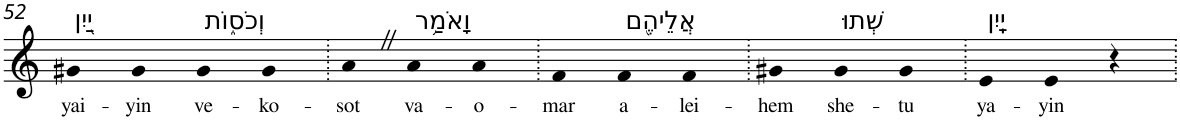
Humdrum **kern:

**kern	**text
*part1	*part1
*staff1	*staff1
*I"Piano	*
*I'Pno	*
!!LO:PB:g=z
*clefG2	*
*k[]	*
=52	=52
!LO:TX:a:t=יַ֖יִן	!
!	!LO:LY:b
4g#X	yai-
!	!LO:LY:b
4g#	-yin
!LO:TX:a:t=וְכֹס֑וֹת	!
!	!LO:LY:b
4g#	ve-
!	!LO:LY:b
4g#	-ko-
=53.	=53.
!	!LO:LY:b
4aZ	-sot
!LO:TX:a:t=וָאֹמַ֥ר	!
!	!LO:LY:b
4a	va-
!	!LO:LY:b
4a	-o-
=54.	=54.
!	!LO:LY:b
4f	-mar
!LO:TX:a:t=אֲלֵיהֶ֖ם	!
!	!LO:LY:b
4f	a-
!	!LO:LY:b
4f	-lei-
=55.	=55.
!	!LO:LY:b
4g#X	-hem
!LO:TX:a:t=שְׁתוּ	!
!	!LO:LY:b
4g#	she-
!	!LO:LY:b
4g#	-tu
=56.	=56.
!LO:TX:a:t=יָֽיִן	!
!	!LO:LY:b
4e	ya-
!	!LO:LY:b
4e	-yin
4r	.
=.	=.
*-	*-
